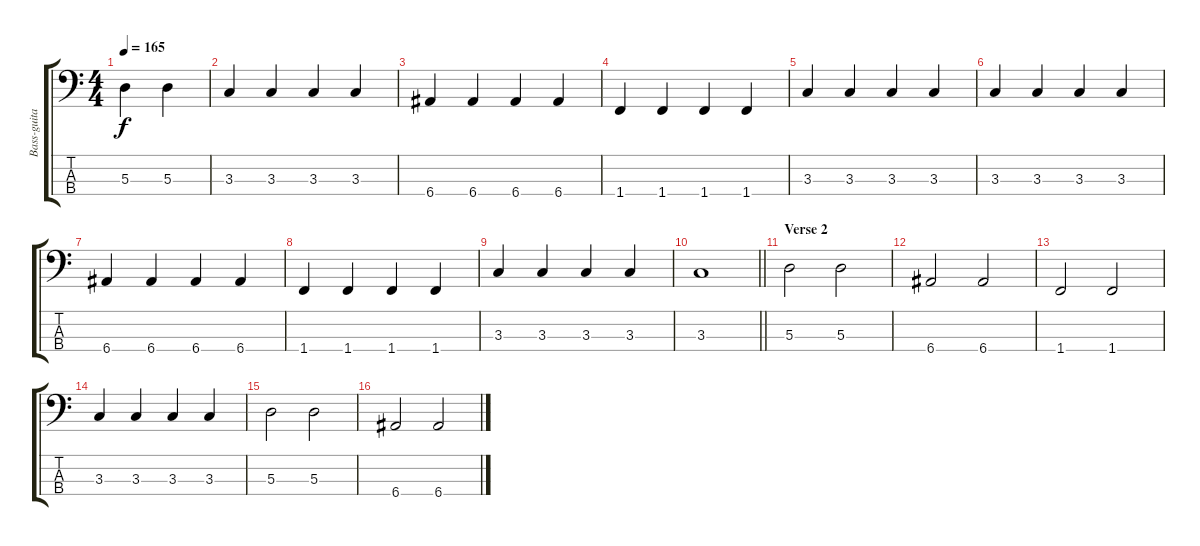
\track ("Bass-guitar" "Bass-guita") {instrument acousticbass}
\staff {score tabs}
\tuning (G2 D2 A1 E1) {hide}
\ts (4 4)
\tempo 165
\clef f4
\ks c
5.3.4{dy f} 5.3.4 |
3.3.4 3.3.4 3.3.4 3.3.4 |
6.4.4 6.4.4 6.4.4 6.4.4 |
1.4.4 1.4.4 1.4.4 1.4.4 |
3.3.4 3.3.4 3.3.4 3.3.4 |
3.3.4 3.3.4 3.3.4 3.3.4 |
6.4.4 6.4.4 6.4.4 6.4.4 |
1.4.4 1.4.4 1.4.4 1.4.4 |
3.3.4 3.3.4 3.3.4 3.3.4 |
\barLineRight lightlight
3.3.1 |
\section ("" "Verse 2")
5.3.2 5.3.2 |
6.4.2 6.4.2 |
1.4.2 1.4.2 |
3.3.4 3.3.4 3.3.4 3.3.4 |
5.3.2 5.3.2 |
6.4.2 6.4.2
